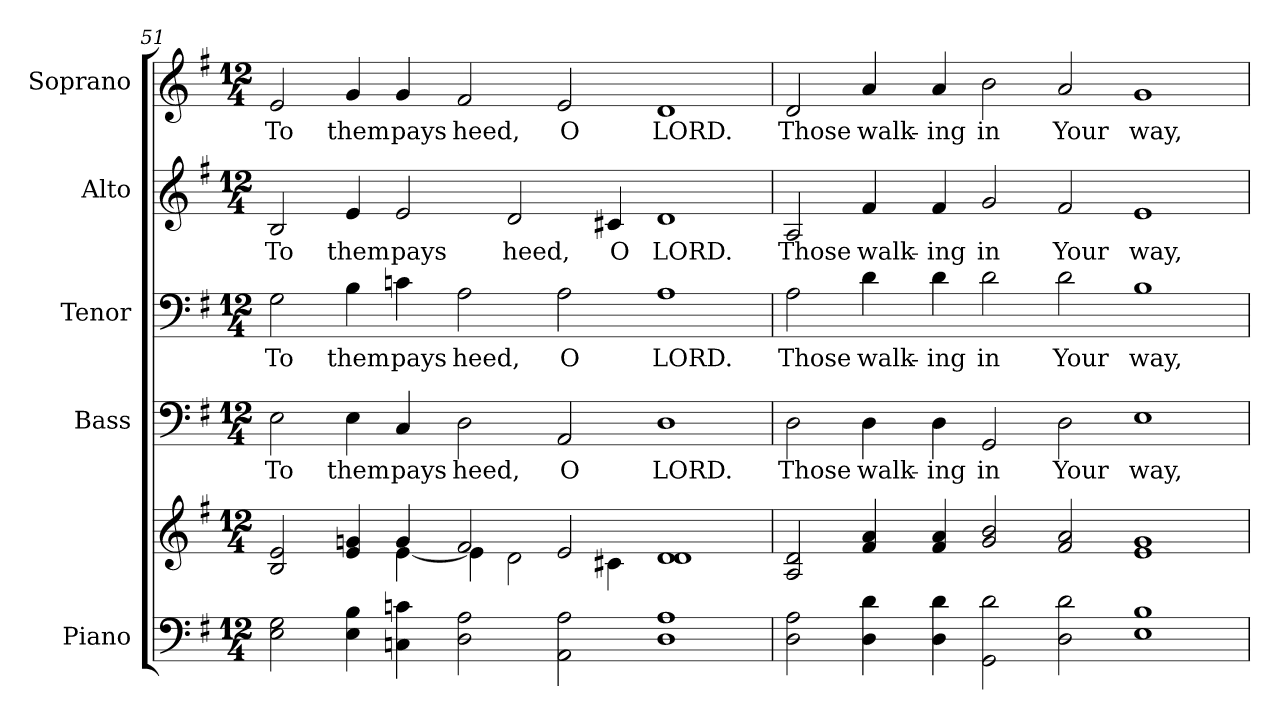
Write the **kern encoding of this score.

**kern	**kern	**kern	**text	**kern	**text	**kern	**text	**kern	**text
*part5	*part5	*part4	*part4	*part3	*part3	*part2	*part2	*part1	*part1
*staff6	*staff5	*staff4	*staff4	*staff3	*staff3	*staff2	*staff2	*staff1	*staff1
*I"Piano	*	*I"Bass	*	*I"Tenor	*	*I"Alto	*	*I"Soprano	*
*I'Pno.	*	*I'B.	*	*I'T.	*	*I'A.	*	*I'S.	*
!!LO:PB:g=z
*clefF4	*clefG2	*clefF4	*	*clefF4	*	*clefG2	*	*clefG2	*
*k[f#]	*k[f#]	*k[f#]	*	*k[f#]	*	*k[f#]	*	*k[f#]	*
*G:	*G:	*G:	*	*G:	*	*G:	*	*G:	*
*M12/4	*M12/4	*M12/4	*	*M12/4	*	*M12/4	*	*M12/4	*
=51	=51	=51	=51	=51	=51	=51	=51	=51	=51
*	*^	*	*	*	*	*	*	*	*
!	!	!	!	!LO:LY:b:color=#000000	!	!	!	!	!	!
!	!	!	!	!	!	!LO:LY:b:color=#000000	!	!	!	!
!	!	!	!	!	!	!	!	!LO:LY:b:color=#000000	!	!
!	!	!	!	!	!	!	!	!	!	!LO:LY:b:color=#000000
2Ei\ 2Gi	2Bi/ 2ei	2ryy	2Ei\	To	2Gi\	To	2Bi/	To	2ei/	To
!	!	!	!	!LO:LY:b:color=#000000	!	!	!	!	!	!
!	!	!	!	!	!	!LO:LY:b:color=#000000	!	!	!	!
!	!	!	!	!	!	!	!	!LO:LY:b:color=#000000	!	!
!	!	!	!	!	!	!	!	!	!	!LO:LY:b:color=#000000
4Ei\ 4Bi	4ei/ 4gni	4ryy	4Ei\	them	4Bi\	them	4ei/	them	4gi/	them
!	!	!	!	!LO:LY:b:color=#000000	!	!	!	!	!	!
!	!	!	!	!	!	!LO:LY:b:color=#000000	!	!	!	!
!	!	!	!	!	!	!	!	!LO:LY:b:color=#000000	!	!
!	!	!	!	!	!	!	!	!	!	!LO:LY:b:color=#000000
4Cni\ 4cni	4gi/	[<4ei\	4Ci/	pays	4cni\	pays	2ei/	pays	4gi/	pays
!	!	!	!	!LO:LY:b:color=#000000	!	!	!	!	!	!
!	!	!	!	!	!	!LO:LY:b:color=#000000	!	!	!	!
!	!	!	!	!	!	!	!	!	!	!LO:LY:b:color=#000000
2Di\ 2Ai	2f#i/	4ei\]	2Di\	heed,	2Ai\	heed,	.	.	2f#i/	heed,
!	!	!	!	!	!	!	!	!LO:LY:b:color=#000000	!	!
.	.	2di\	.	.	.	.	2di/	heed,	.	.
!	!	!	!	!LO:LY:b:color=#000000	!	!	!	!	!	!
!	!	!	!	!	!	!LO:LY:b:color=#000000	!	!	!	!
!	!	!	!	!	!	!	!	!	!	!LO:LY:b:color=#000000
2AAi\ 2Ai	2ei/	.	2AAi/	O	2Ai\	O	.	.	2ei/	O
!	!	!	!	!	!	!	!	!LO:LY:b:color=#000000	!	!
.	.	4c#Xi\	.	.	.	.	4c#Xi/	O	.	.
!	!	!	!	!LO:LY:b:color=#000000	!	!	!	!	!	!
!	!	!	!	!	!	!LO:LY:b:color=#000000	!	!	!	!
!	!	!	!	!	!	!	!	!LO:LY:b:color=#000000	!	!
!	!	!	!	!	!	!	!	!	!	!LO:LY:b:color=#000000
1Di 1Ai	1di 1di	1ryy	1Di	LORD.	1Ai	LORD.	1di	LORD.	1di	LORD.
*	*v	*v	*	*	*	*	*	*	*	*
=52	=52	=52	=52	=52	=52	=52	=52	=52	=52
*	*^	*	*	*	*	*	*	*	*
!	!	!	!	!LO:LY:b:color=#000000	!	!	!	!	!	!
*	*v	*v	*	*	*	*	*	*	*	*
*	*^	*	*	*	*	*	*	*	*
!	!	!	!	!	!	!LO:LY:b:color=#000000	!	!	!	!
*	*v	*v	*	*	*	*	*	*	*	*
*	*^	*	*	*	*	*	*	*	*
!	!	!	!	!	!	!	!	!LO:LY:b:color=#000000	!	!
*	*v	*v	*	*	*	*	*	*	*	*
*	*^	*	*	*	*	*	*	*	*
!	!	!	!	!	!	!	!	!	!	!LO:LY:b:color=#000000
*	*v	*v	*	*	*	*	*	*	*	*
2Di\ 2Ai	2Ai/ 2di	2Di\	Those	2Ai\	Those	2Ai/	Those	2di/	Those
!	!	!	!LO:LY:b:color=#000000	!	!	!	!	!	!
!	!	!	!	!	!LO:LY:b:color=#000000	!	!	!	!
!	!	!	!	!	!	!	!LO:LY:b:color=#000000	!	!
!	!	!	!	!	!	!	!	!	!LO:LY:b:color=#000000
4Di\ 4di	4f#i/ 4ai	4Di\	walk-	4di\	walk-	4f#i/	walk-	4ai/	walk-
!	!	!	!LO:LY:b:color=#000000	!	!	!	!	!	!
!	!	!	!	!	!LO:LY:b:color=#000000	!	!	!	!
!	!	!	!	!	!	!	!LO:LY:b:color=#000000	!	!
!	!	!	!	!	!	!	!	!	!LO:LY:b:color=#000000
4Di\ 4di	4f#i/ 4ai	4Di\	-ing	4di\	-ing	4f#i/	-ing	4ai/	-ing
!	!	!	!LO:LY:b:color=#000000	!	!	!	!	!	!
!	!	!	!	!	!LO:LY:b:color=#000000	!	!	!	!
!	!	!	!	!	!	!	!LO:LY:b:color=#000000	!	!
!	!	!	!	!	!	!	!	!	!LO:LY:b:color=#000000
2GGi\ 2di	2gi/ 2bi	2GGi/	in	2di\	in	2gi/	in	2bi\	in
!	!	!	!LO:LY:b:color=#000000	!	!	!	!	!	!
!	!	!	!	!	!LO:LY:b:color=#000000	!	!	!	!
!	!	!	!	!	!	!	!LO:LY:b:color=#000000	!	!
!	!	!	!	!	!	!	!	!	!LO:LY:b:color=#000000
2Di\ 2di	2f#i/ 2ai	2Di\	Your	2di\	Your	2f#i/	Your	2ai/	Your
!	!	!	!LO:LY:b:color=#000000	!	!	!	!	!	!
!	!	!	!	!	!LO:LY:b:color=#000000	!	!	!	!
!	!	!	!	!	!	!	!LO:LY:b:color=#000000	!	!
!	!	!	!	!	!	!	!	!	!LO:LY:b:color=#000000
1Ei 1Bi	1ei 1gi	1Ei	way,	1Bi	way,	1ei	way,	1gi	way,
=	=	=	=	=	=	=	=	=	=
*-	*-	*-	*-	*-	*-	*-	*-	*-	*-
